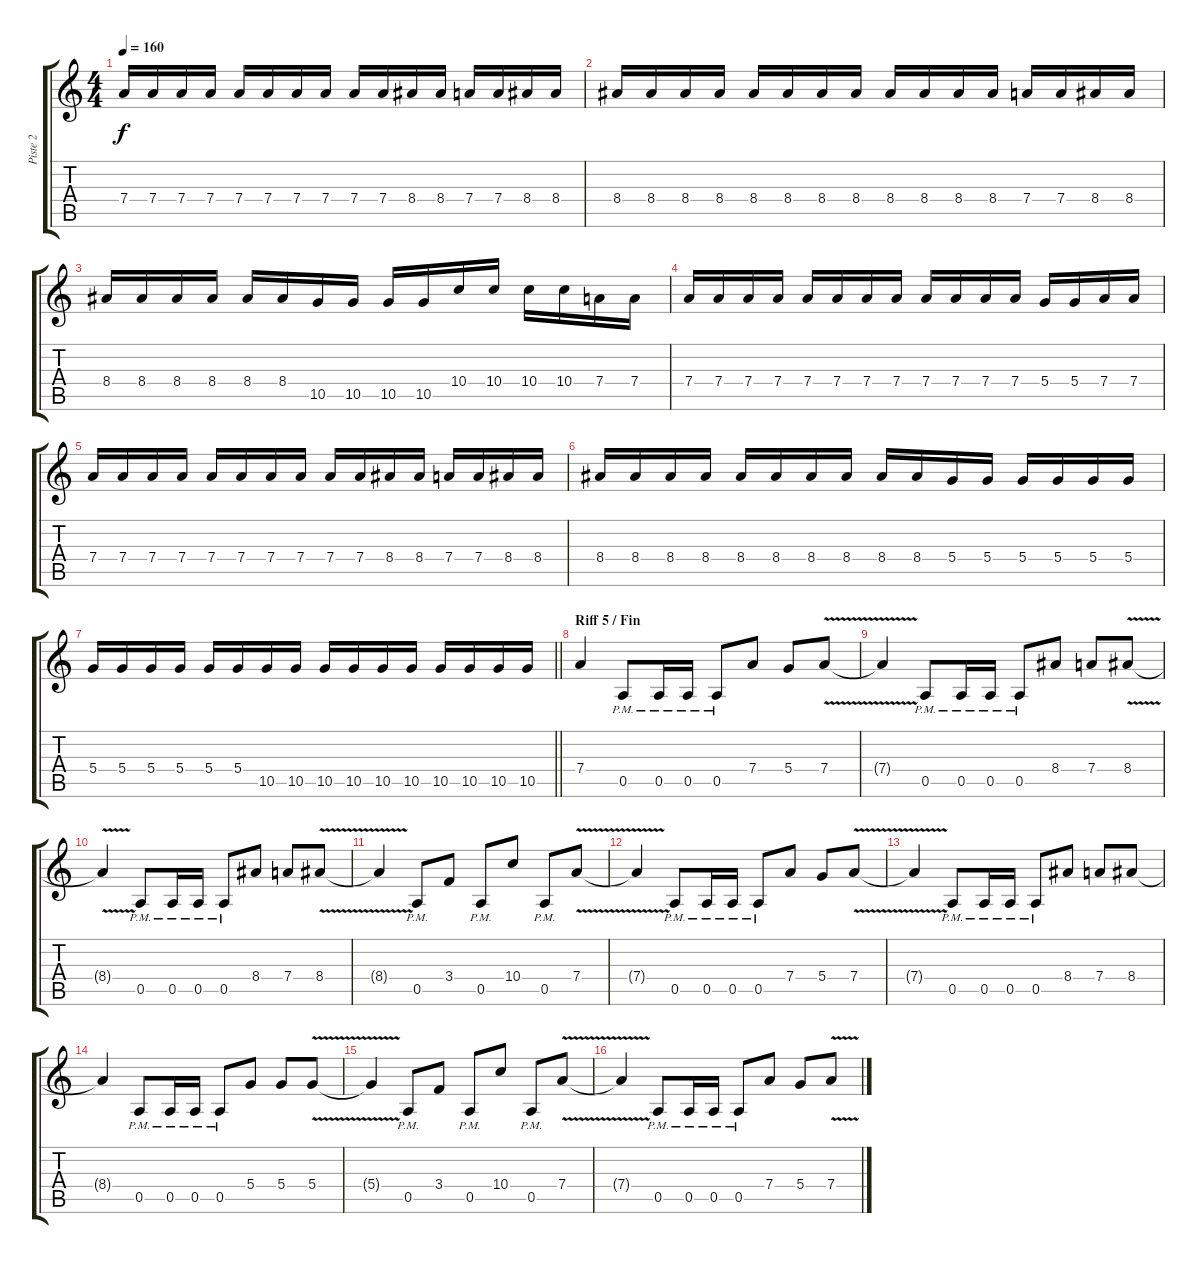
\track ("Piste 2" "Piste 2") {instrument distortionguitar}
\staff {score tabs}
\tuning (E4 B3 G3 D3 A2 E2) {hide}
\ts (4 4)
\tempo 160
\clef g2
\ks c
7.4.16{dy f} 7.4.16 7.4.16 7.4.16 7.4.16 7.4.16 7.4.16 7.4.16 7.4.16 7.4.16 8.4.16 8.4.16 7.4.16 7.4.16 8.4.16 8.4.16 |
8.4.16 8.4.16 8.4.16 8.4.16 8.4.16 8.4.16 8.4.16 8.4.16 8.4.16 8.4.16 8.4.16 8.4.16 7.4.16 7.4.16 8.4.16 8.4.16 |
8.4.16 8.4.16 8.4.16 8.4.16 8.4.16 8.4.16 10.5.16 10.5.16 10.5.16 10.5.16 10.4.16 10.4.16 10.4.16 10.4.16 7.4.16 7.4.16 |
7.4.16 7.4.16 7.4.16 7.4.16 7.4.16 7.4.16 7.4.16 7.4.16 7.4.16 7.4.16 7.4.16 7.4.16 5.4.16 5.4.16 7.4.16 7.4.16 |
7.4.16 7.4.16 7.4.16 7.4.16 7.4.16 7.4.16 7.4.16 7.4.16 7.4.16 7.4.16 8.4.16 8.4.16 7.4.16 7.4.16 8.4.16 8.4.16 |
8.4.16 8.4.16 8.4.16 8.4.16 8.4.16 8.4.16 8.4.16 8.4.16 8.4.16 8.4.16 5.4.16 5.4.16 5.4.16 5.4.16 5.4.16 5.4.16 |
\barLineRight lightlight
5.4.16 5.4.16 5.4.16 5.4.16 5.4.16 5.4.16 10.5.16 10.5.16 10.5.16 10.5.16 10.5.16 10.5.16 10.5.16 10.5.16 10.5.16 10.5.16 |
\section ("" "Riff 5 / Fin")
7.4.4{volume 13} 0.5{pm}.8 0.5{pm}.16 0.5{pm}.16 0.5{pm}.8 7.4.8 5.4.8 7.4{v}.8 |
7.4{t}.4 0.5{pm}.8 0.5{pm}.16 0.5{pm}.16 0.5{pm}.8 8.4.8 7.4.8 8.4{v}.8 |
8.4{t}.4 0.5{pm}.8 0.5{pm}.16 0.5{pm}.16 0.5{pm}.8 8.4.8 7.4.8 8.4{v}.8 |
8.4{t}.4 0.5{pm}.8 3.4.8 0.5{pm}.8 10.4.8 0.5{pm}.8 7.4{v}.8 |
7.4{t}.4 0.5{pm}.8 0.5{pm}.16 0.5{pm}.16 0.5{pm}.8 7.4.8 5.4.8 7.4{v}.8 |
7.4{t}.4 0.5{pm}.8 0.5{pm}.16 0.5{pm}.16 0.5{pm}.8 8.4.8 7.4.8 8.4.8 |
8.4{t}.4 0.5{pm}.8 0.5{pm}.16 0.5{pm}.16 0.5{pm}.8 5.4.8 5.4.8 5.4{v}.8 |
5.4{t}.4 0.5{pm}.8 3.4.8 0.5{pm}.8 10.4.8 0.5{pm}.8 7.4{v}.8 |
7.4{t}.4 0.5{pm}.8 0.5{pm}.16 0.5{pm}.16 0.5{pm}.8 7.4.8 5.4.8 7.4{v}.8
